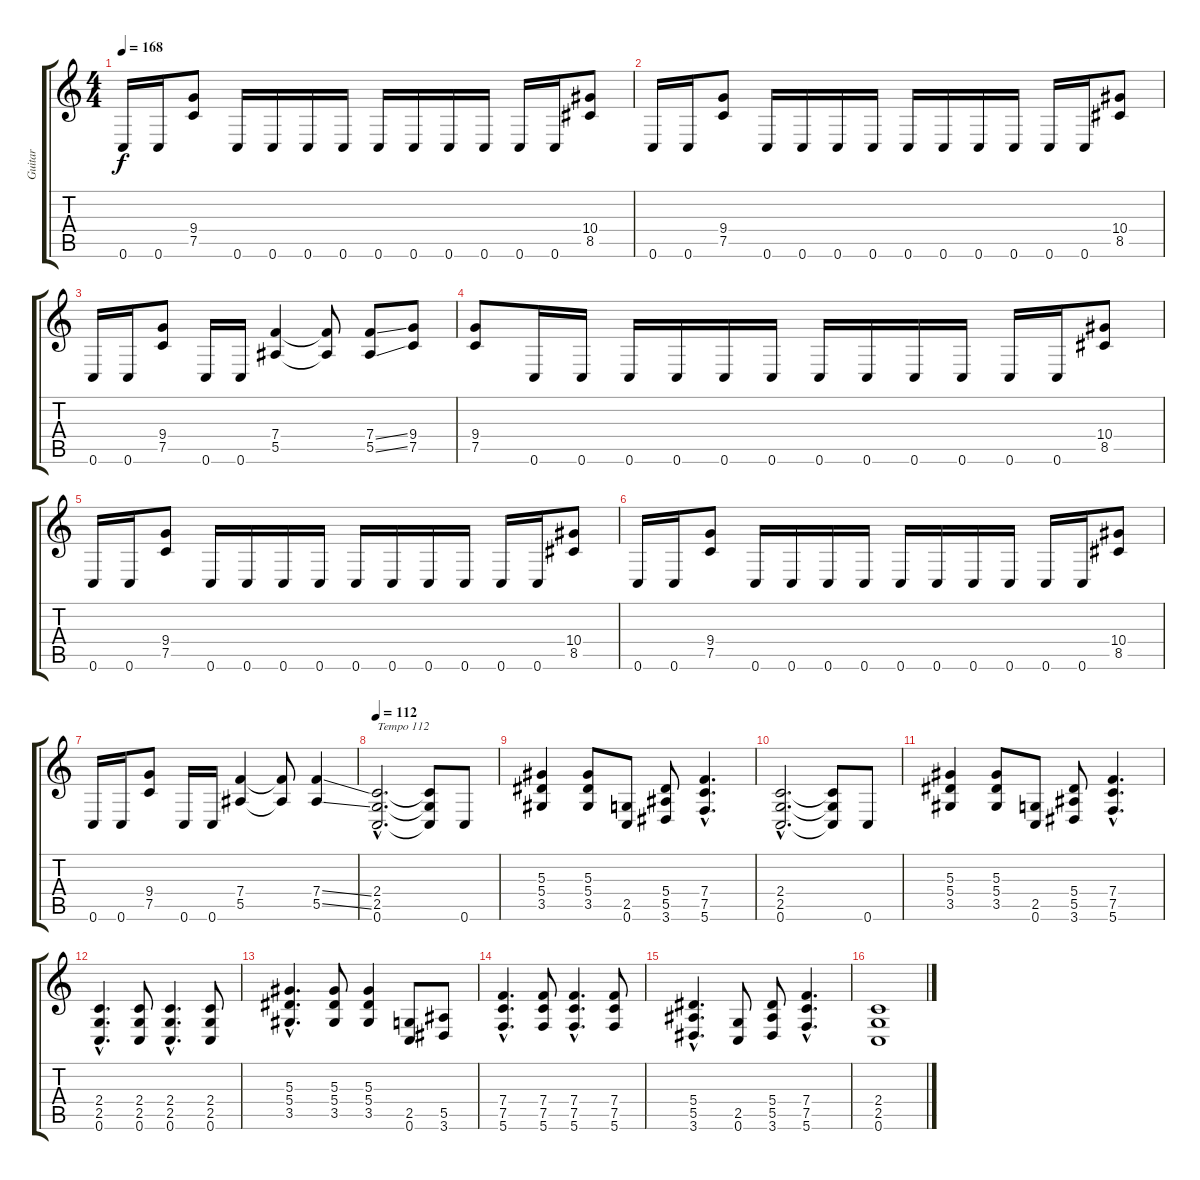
\track ("Guitar" "Guitar") {instrument overdrivenguitar}
\staff {score tabs}
\tuning (C4 G3 Eb3 Bb2 F2 C2) {hide}
\ts (4 4)
\tempo 168
\clef g2
\ks c
0.6.16{dy f} 0.6.16 (9.4 7.5).8 0.6.16 0.6.16 0.6.16 0.6.16 0.6.16 0.6.16 0.6.16 0.6.16 0.6.16 0.6.16 (10.4 8.5).8 |
0.6.16 0.6.16 (9.4 7.5).8 0.6.16 0.6.16 0.6.16 0.6.16 0.6.16 0.6.16 0.6.16 0.6.16 0.6.16 0.6.16 (10.4 8.5).8 |
0.6.16 0.6.16 (9.4 7.5).8 0.6.16 0.6.16 (7.4 5.5).4 (7.4{t} 5.5{t}).8 (7.4{ss} 5.5{ss}).8 (9.4 7.5).8 |
(9.4 7.5).8 0.6.16 0.6.16 0.6.16 0.6.16 0.6.16 0.6.16 0.6.16 0.6.16 0.6.16 0.6.16 0.6.16 0.6.16 (10.4 8.5).8 |
0.6.16 0.6.16 (9.4 7.5).8 0.6.16 0.6.16 0.6.16 0.6.16 0.6.16 0.6.16 0.6.16 0.6.16 0.6.16 0.6.16 (10.4 8.5).8 |
0.6.16 0.6.16 (9.4 7.5).8 0.6.16 0.6.16 0.6.16 0.6.16 0.6.16 0.6.16 0.6.16 0.6.16 0.6.16 0.6.16 (10.4 8.5).8 |
0.6.16 0.6.16 (9.4 7.5).8 0.6.16 0.6.16 (7.4 5.5).4 (7.4{t} 5.5{t}).8 (7.4{ss} 5.5{ss}).4 |
\tempo 112
(2.4{hac} 2.5{hac} 0.6{hac}).2{d txt "Tempo 112"} (2.4{t} 2.5{t} 0.6{t}).8 0.6.8 |
(5.3 5.4 3.5).4 (5.3 5.4 3.5).8 (2.5 0.6).8 (5.4 5.5 3.6).8 (7.4{hac} 7.5{hac} 5.6{hac}).4{d} |
(2.4{hac} 2.5{hac} 0.6{hac}).2{d} (2.4{t} 2.5{t} 0.6{t}).8 0.6.8 |
(5.3 5.4 3.5).4 (5.3 5.4 3.5).8 (2.5 0.6).8 (5.4 5.5 3.6).8 (7.4{hac} 7.5{hac} 5.6{hac}).4{d} |
(2.4{hac} 2.5{hac} 0.6{hac}).4{d} (2.4 2.5 0.6).8 (2.4{hac} 2.5{hac} 0.6{hac}).4{d} (2.4 2.5 0.6).8 |
(5.3{hac} 5.4{hac} 3.5{hac}).4{d} (5.3 5.4 3.5).8 (5.3 5.4 3.5).4 (2.5 0.6).8 (5.5 3.6).8 |
(7.4{hac} 7.5{hac} 5.6{hac}).4{d} (7.4 7.5 5.6).8 (7.4{hac} 7.5{hac} 5.6{hac}).4{d} (7.4 7.5 5.6).8 |
(5.4{hac} 5.5{hac} 3.6{hac}).4{d} (2.5 0.6).8 (5.4 5.5 3.6).8 (7.4{hac} 7.5{hac} 5.6{hac}).4{d} |
(2.4 2.5 0.6).1
